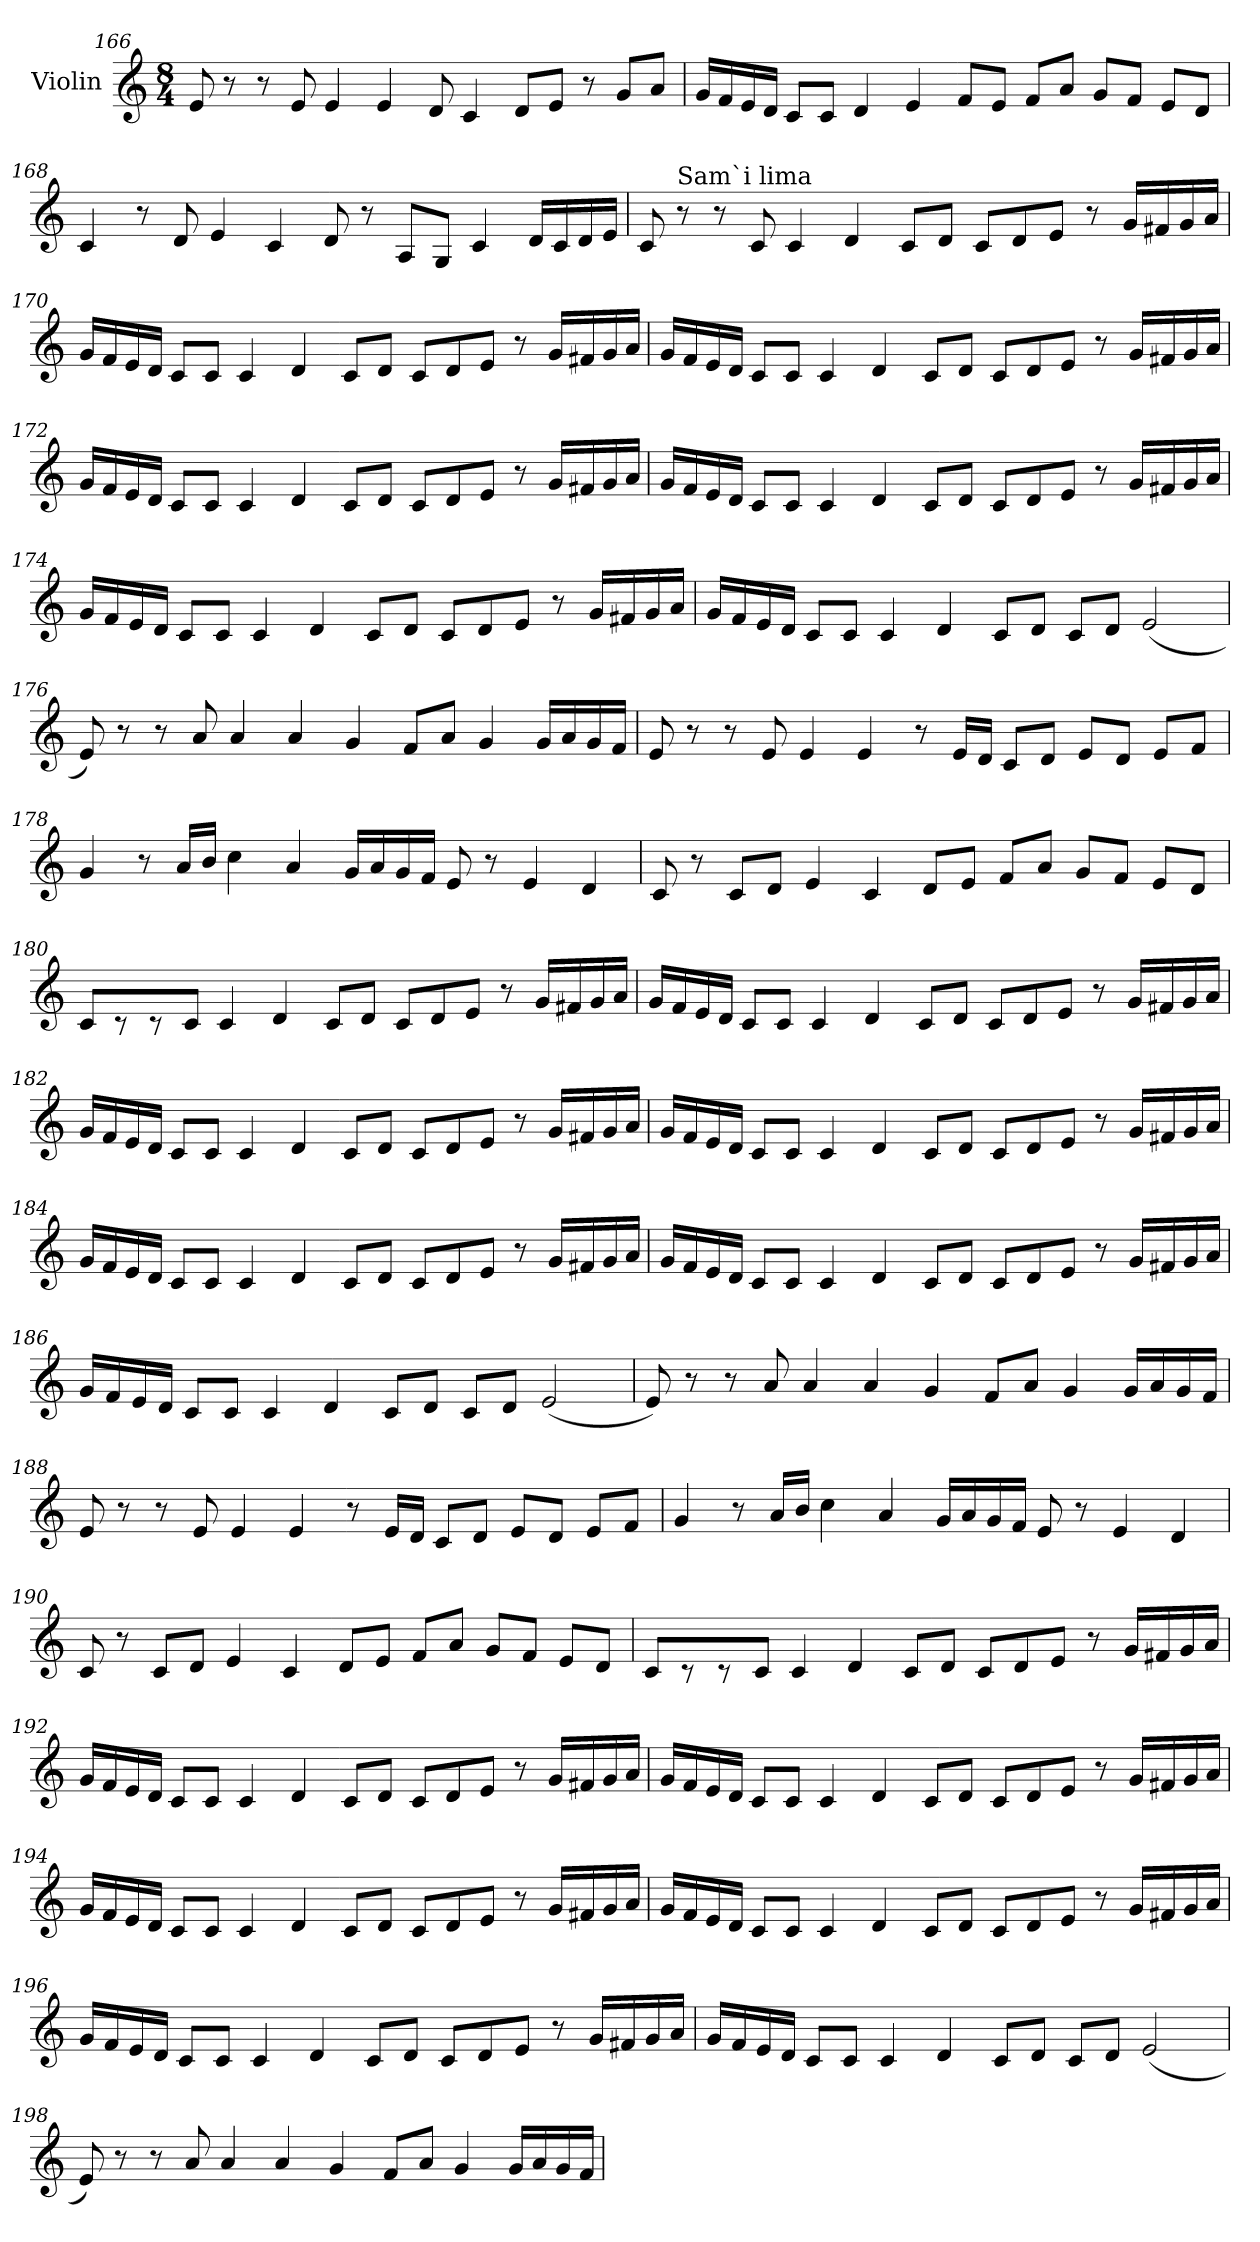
**kern
*part1
*staff1
*I"Violin
!!LO:LB:g=z
*clefG2
*k[]
*C:
*M8/4
=166
8e/
8r
8r
8e/
4e/
4e/
8d/
4c/
8d/L
8e/J
8r
8g/L
8a/J
=167
16g/LL
16f/
16e/
16d/JJ
8c/L
8c/J
4d/
4e/
8f/L
8e/J
8f/L
8a/J
8g/L
8f/J
8e/L
8d/J
!!LO:LB:g=z
=168
4c/
8r
8d/
4e/
4c/
8d/
8r
8A/L
8G/J
4c/
16d/LL
16c/
16d/
16e/JJ
=169
8c/
!LO:TX:a:t=Sam`i lima
8r
8r
8c/
4c/
4d/
8c/L
8d/J
8c/L
8d/
8e/J
8r
16g/LL
16f#X/
16g/
16a/JJ
!!LO:LB:g=z
=170
16g/LL
16f/
16e/
16d/JJ
8c/L
8c/J
4c/
4d/
8c/L
8d/J
8c/L
8d/
8e/J
8r
16g/LL
16f#X/
16g/
16a/JJ
=171
16g/LL
16f/
16e/
16d/JJ
8c/L
8c/J
4c/
4d/
8c/L
8d/J
8c/L
8d/
8e/J
8r
16g/LL
16f#X/
16g/
16a/JJ
!!LO:LB:g=z
=172
16g/LL
16f/
16e/
16d/JJ
8c/L
8c/J
4c/
4d/
8c/L
8d/J
8c/L
8d/
8e/J
8r
16g/LL
16f#X/
16g/
16a/JJ
=173
16g/LL
16f/
16e/
16d/JJ
8c/L
8c/J
4c/
4d/
8c/L
8d/J
8c/L
8d/
8e/J
8r
16g/LL
16f#X/
16g/
16a/JJ
!!LO:PB:g=z
=174
16g/LL
16f/
16e/
16d/JJ
8c/L
8c/J
4c/
4d/
8c/L
8d/J
8c/L
8d/
8e/J
8r
16g/LL
16f#X/
16g/
16a/JJ
=175
16g/LL
16f/
16e/
16d/JJ
8c/L
8c/J
4c/
4d/
8c/L
8d/J
8c/L
8d/J
(2e/
!!LO:LB:g=z
=176
8e/)
8r
8r
8a/
4a/
4a/
4g/
8f/L
8a/J
4g/
16g/LL
16a/
16g/
16f/JJ
=177
8e/
8r
8r
8e/
4e/
4e/
8r
16e/LL
16d/JJ
8c/L
8d/J
8e/L
8d/J
8e/L
8f/J
!!LO:LB:g=z
=178
4g/
8r
16a/LL
16b/JJ
4cc\
4a/
16g/LL
16a/
16g/
16f/JJ
8e/
8r
4e/
4d/
=179
8c/
8r
8c/L
8d/J
4e/
4c/
8d/L
8e/J
8f/L
8a/J
8g/L
8f/J
8e/L
8d/J
!!LO:LB:g=z
=180
8c/L
8r
8r
8c/J
4c/
4d/
8c/L
8d/J
8c/L
8d/
8e/J
8r
16g/LL
16f#X/
16g/
16a/JJ
=181
16g/LL
16f/
16e/
16d/JJ
8c/L
8c/J
4c/
4d/
8c/L
8d/J
8c/L
8d/
8e/J
8r
16g/LL
16f#X/
16g/
16a/JJ
!!LO:LB:g=z
=182
16g/LL
16f/
16e/
16d/JJ
8c/L
8c/J
4c/
4d/
8c/L
8d/J
8c/L
8d/
8e/J
8r
16g/LL
16f#X/
16g/
16a/JJ
=183
16g/LL
16f/
16e/
16d/JJ
8c/L
8c/J
4c/
4d/
8c/L
8d/J
8c/L
8d/
8e/J
8r
16g/LL
16f#X/
16g/
16a/JJ
!!LO:LB:g=z
=184
16g/LL
16f/
16e/
16d/JJ
8c/L
8c/J
4c/
4d/
8c/L
8d/J
8c/L
8d/
8e/J
8r
16g/LL
16f#X/
16g/
16a/JJ
=185
16g/LL
16f/
16e/
16d/JJ
8c/L
8c/J
4c/
4d/
8c/L
8d/J
8c/L
8d/
8e/J
8r
16g/LL
16f#X/
16g/
16a/JJ
!!LO:LB:g=z
=186
16g/LL
16f/
16e/
16d/JJ
8c/L
8c/J
4c/
4d/
8c/L
8d/J
8c/L
8d/J
(2e/
=187
8e/)
8r
8r
8a/
4a/
4a/
4g/
8f/L
8a/J
4g/
16g/LL
16a/
16g/
16f/JJ
!!LO:LB:g=z
=188
8e/
8r
8r
8e/
4e/
4e/
8r
16e/LL
16d/JJ
8c/L
8d/J
8e/L
8d/J
8e/L
8f/J
=189
4g/
8r
16a/LL
16b/JJ
4cc\
4a/
16g/LL
16a/
16g/
16f/JJ
8e/
8r
4e/
4d/
!!LO:PB:g=z
=190
8c/
8r
8c/L
8d/J
4e/
4c/
8d/L
8e/J
8f/L
8a/J
8g/L
8f/J
8e/L
8d/J
=191
8c/L
8r
8r
8c/J
4c/
4d/
8c/L
8d/J
8c/L
8d/
8e/J
8r
16g/LL
16f#X/
16g/
16a/JJ
!!LO:LB:g=z
=192
16g/LL
16f/
16e/
16d/JJ
8c/L
8c/J
4c/
4d/
8c/L
8d/J
8c/L
8d/
8e/J
8r
16g/LL
16f#X/
16g/
16a/JJ
=193
16g/LL
16f/
16e/
16d/JJ
8c/L
8c/J
4c/
4d/
8c/L
8d/J
8c/L
8d/
8e/J
8r
16g/LL
16f#X/
16g/
16a/JJ
!!LO:LB:g=z
=194
16g/LL
16f/
16e/
16d/JJ
8c/L
8c/J
4c/
4d/
8c/L
8d/J
8c/L
8d/
8e/J
8r
16g/LL
16f#X/
16g/
16a/JJ
=195
16g/LL
16f/
16e/
16d/JJ
8c/L
8c/J
4c/
4d/
8c/L
8d/J
8c/L
8d/
8e/J
8r
16g/LL
16f#X/
16g/
16a/JJ
!!LO:LB:g=z
=196
16g/LL
16f/
16e/
16d/JJ
8c/L
8c/J
4c/
4d/
8c/L
8d/J
8c/L
8d/
8e/J
8r
16g/LL
16f#X/
16g/
16a/JJ
=197
16g/LL
16f/
16e/
16d/JJ
8c/L
8c/J
4c/
4d/
8c/L
8d/J
8c/L
8d/J
(2e/
!!LO:LB:g=z
=198
8e/)
8r
8r
8a/
4a/
4a/
4g/
8f/L
8a/J
4g/
16g/LL
16a/
16g/
16f/JJ
=
*-
